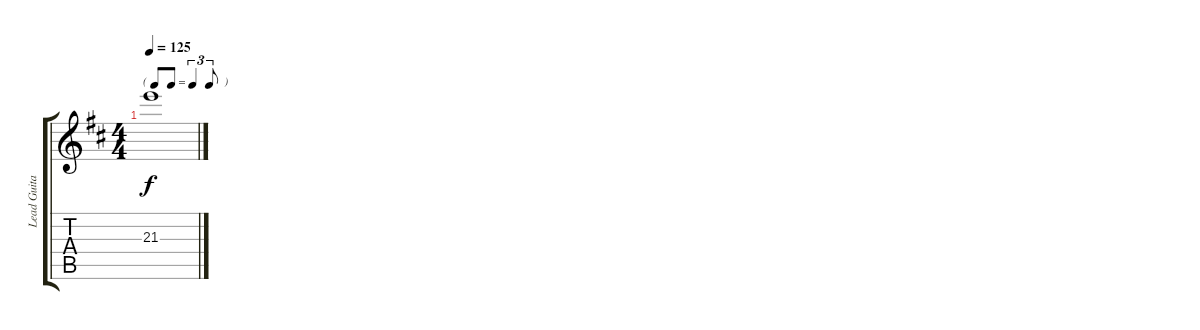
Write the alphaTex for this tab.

\track ("Lead Guitar Solo" "Lead Guita") {instrument overdrivenguitar}
\staff {score tabs}
\tuning (E4 B3 G3 D3 A2 E2) {hide}
\ts (4 4)
\tf triplet8th
\tempo 125
\clef g2
\ks d
21.3{t}.1{dy f}
